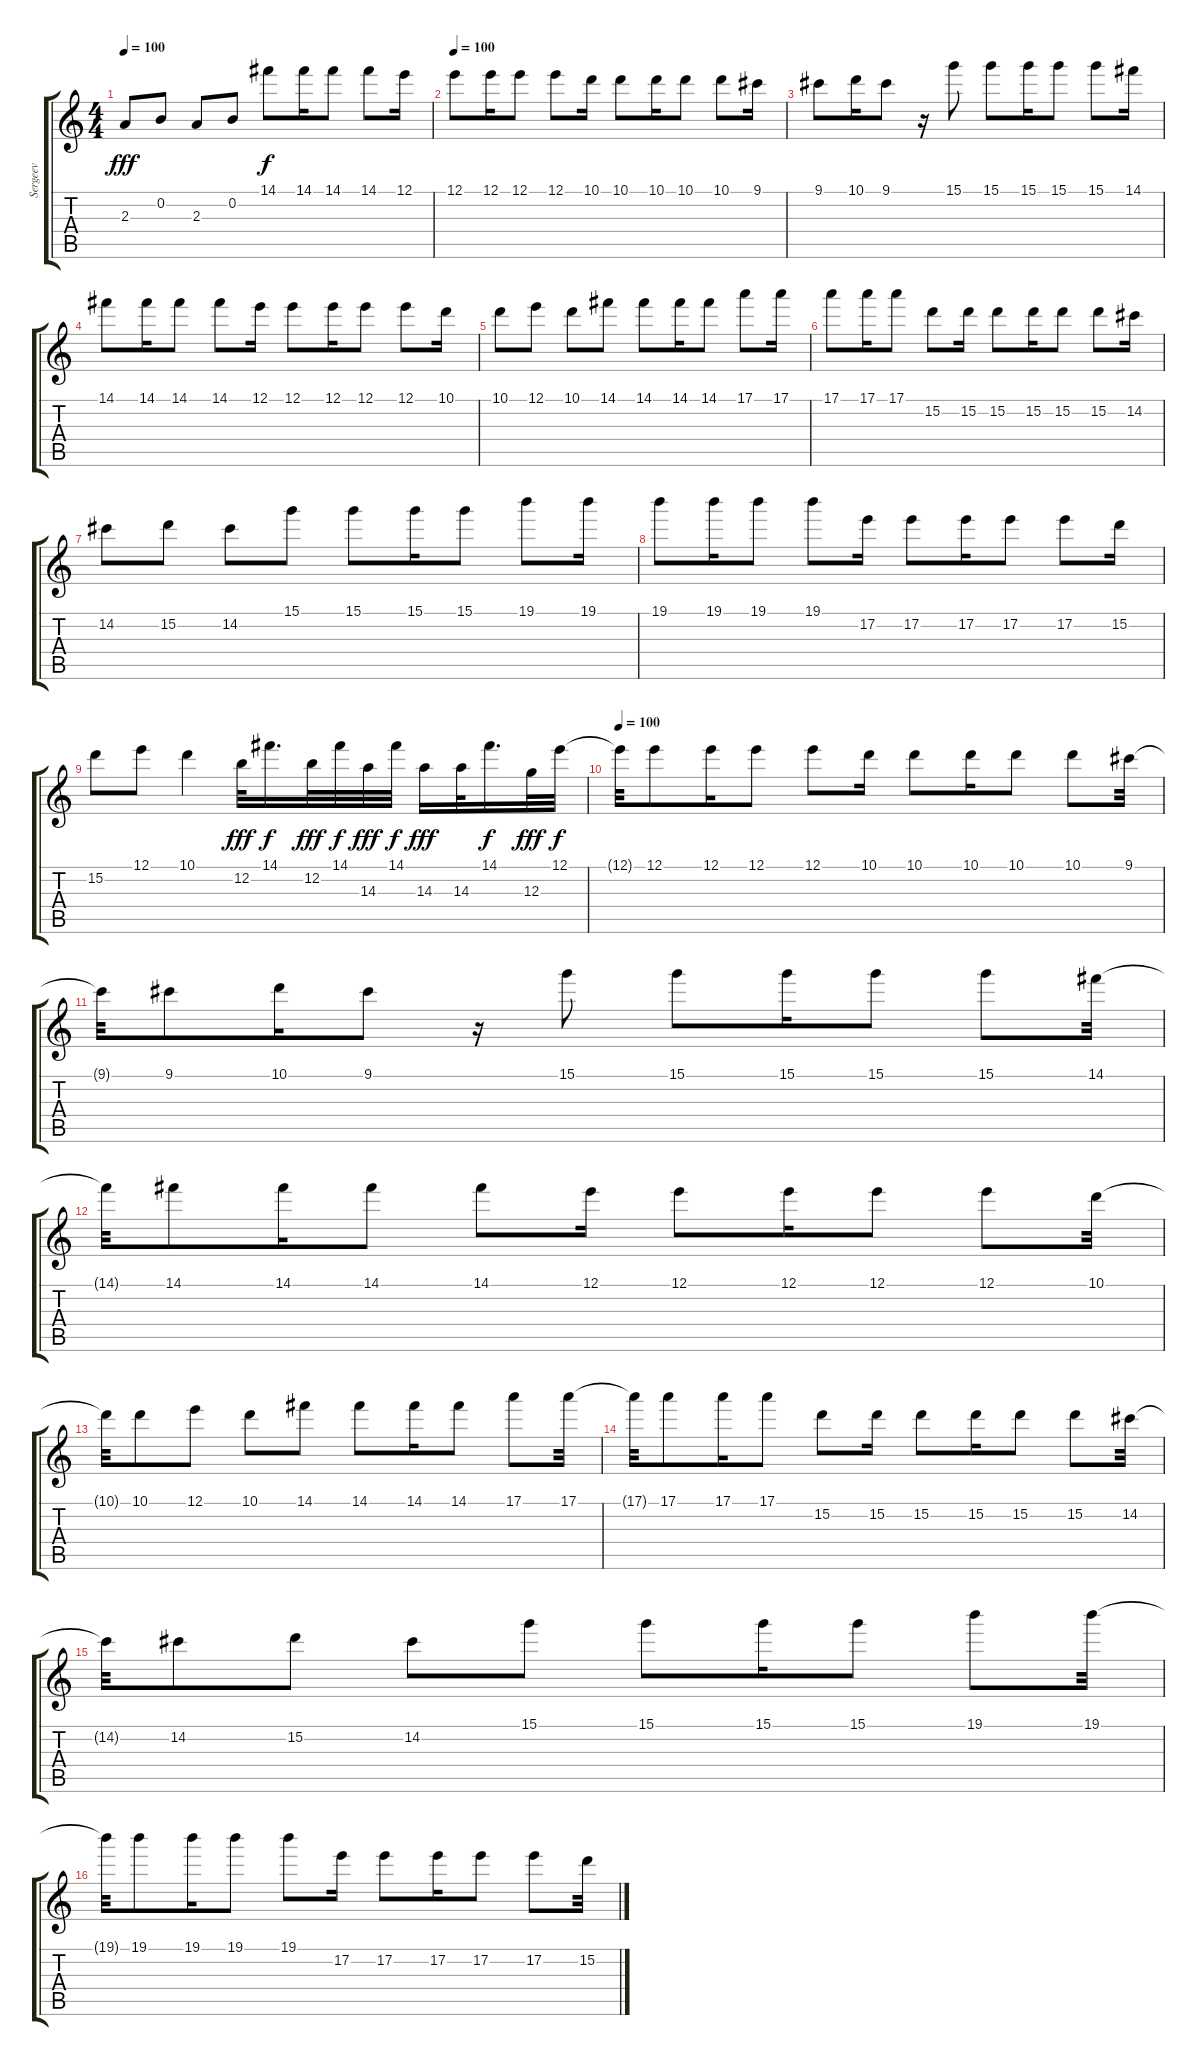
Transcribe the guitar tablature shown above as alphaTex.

\track ("Sergeev" "Sergeev") {instrument overdrivenguitar}
\staff {score tabs}
\tuning (E4 B3 G3 D3 A2 E2) {hide}
\ts (4 4)
\tempo 100
\clef g2
\ks c
2.3.8{dy fff volume 12 instrument overdrivenguitar} 0.2.8 2.3.8 0.2.8 14.1.8{dy f} 14.1.16 14.1.8 14.1.8 12.1.16 |
\tempo 100
12.1.8 12.1.16 12.1.8 12.1.8 10.1.16 10.1.8 10.1.16 10.1.8 10.1.8 9.1.16 |
9.1.8 10.1.16 9.1.8 r.16 15.1.8 15.1.8 15.1.16 15.1.8 15.1.8 14.1.16 |
14.1.8 14.1.16 14.1.8 14.1.8 12.1.16 12.1.8 12.1.16 12.1.8 12.1.8 10.1.16 |
10.1.8 12.1.8 10.1.8 14.1.8 14.1.8 14.1.16 14.1.8 17.1.8 17.1.16 |
17.1.8 17.1.16 17.1.8 15.2.8 15.2.16 15.2.8 15.2.16 15.2.8 15.2.8 14.2.16 |
14.2.8 15.2.8 14.2.8 15.1.8 15.1.8 15.1.16 15.1.8 19.1.8 19.1.16 |
19.1.8 19.1.16 19.1.8 19.1.8 17.2.16 17.2.8 17.2.16 17.2.8 17.2.8 15.2.16 |
15.2.8 12.1.8{volume 12 instrument overdrivenguitar} 10.1.4 12.2.32{dy fff} 14.1.16{d dy f} 12.2.32{dy fff} 14.1.32{dy f} 14.3.32{dy fff} 14.1.32{dy f} 14.3.16{dy fff} 14.3.32 14.1.16{d dy f} 12.3.32{dy fff} 12.1.32{dy f} |
\tempo 100
12.1{t}.32 12.1.8 12.1.16 12.1.8 12.1.8 10.1.16 10.1.8 10.1.16 10.1.8 10.1.8 9.1.32 |
9.1{t}.32 9.1.8 10.1.16 9.1.8 r.16 15.1.8 15.1.8 15.1.16 15.1.8 15.1.8 14.1.32 |
14.1{t}.32 14.1.8 14.1.16 14.1.8 14.1.8 12.1.16 12.1.8 12.1.16 12.1.8 12.1.8 10.1.32 |
10.1{t}.32 10.1.8 12.1.8 10.1.8 14.1.8 14.1.8 14.1.16 14.1.8 17.1.8 17.1.32 |
17.1{t}.32 17.1.8 17.1.16 17.1.8 15.2.8 15.2.16 15.2.8 15.2.16 15.2.8 15.2.8 14.2.32 |
14.2{t}.32 14.2.8 15.2.8 14.2.8 15.1.8 15.1.8 15.1.16 15.1.8 19.1.8 19.1.32 |
19.1{t}.32 19.1.8 19.1.16 19.1.8 19.1.8 17.2.16 17.2.8 17.2.16 17.2.8 17.2.8 15.2.32
